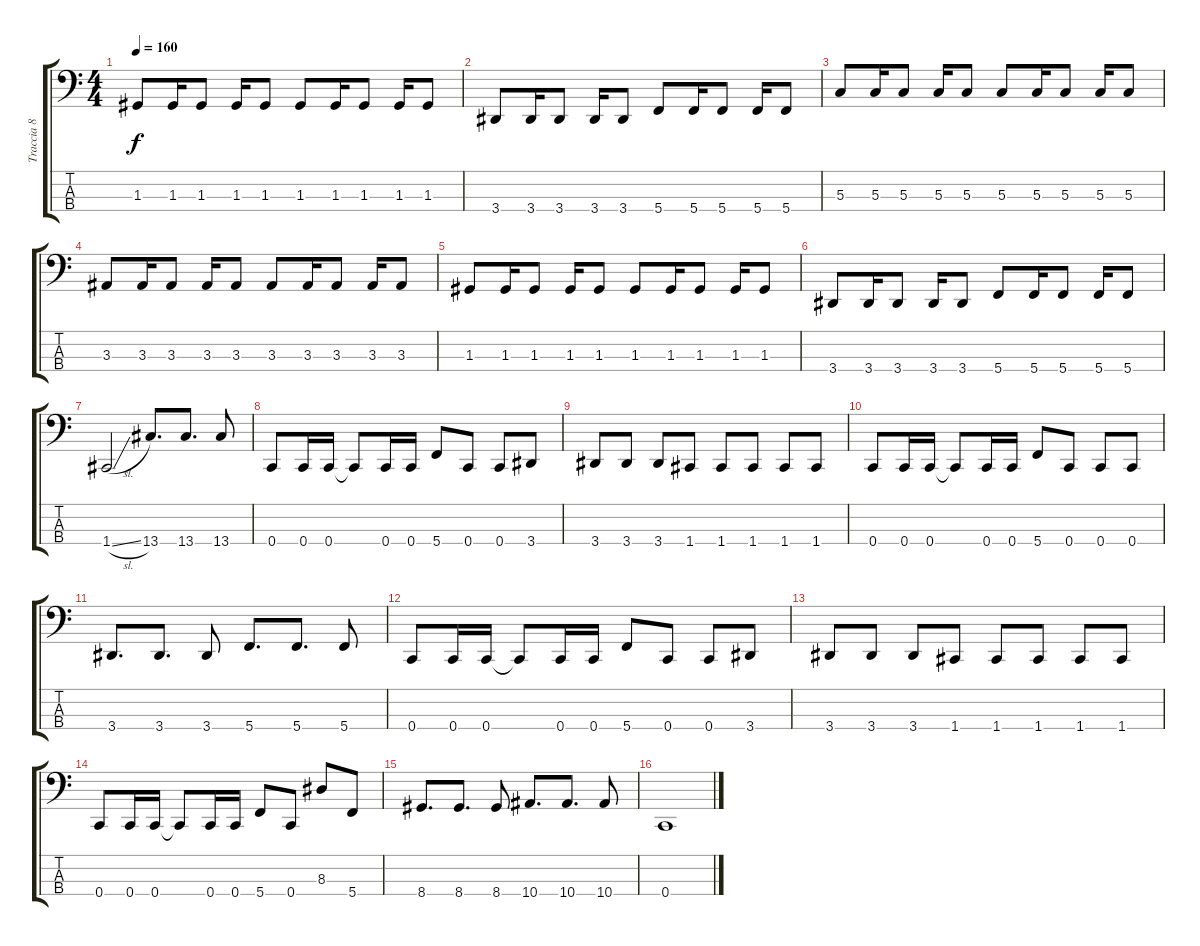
\track ("Traccia 8" "Traccia 8") {instrument electricbasspick}
\staff {score tabs}
\tuning (F2 C2 G1 C1) {hide}
\ts (4 4)
\tempo 160
\clef f4
\ks c
1.3.8{dy f} 1.3.16 1.3.8 1.3.16 1.3.8 1.3.8 1.3.16 1.3.8 1.3.16 1.3.8 |
3.4.8 3.4.16 3.4.8 3.4.16 3.4.8 5.4.8 5.4.16 5.4.8 5.4.16 5.4.8 |
5.3.8 5.3.16 5.3.8 5.3.16 5.3.8 5.3.8 5.3.16 5.3.8 5.3.16 5.3.8 |
3.3.8 3.3.16 3.3.8 3.3.16 3.3.8 3.3.8 3.3.16 3.3.8 3.3.16 3.3.8 |
1.3.8 1.3.16 1.3.8 1.3.16 1.3.8 1.3.8 1.3.16 1.3.8 1.3.16 1.3.8 |
3.4.8 3.4.16 3.4.8 3.4.16 3.4.8 5.4.8 5.4.16 5.4.8 5.4.16 5.4.8 |
1.4{sl}.2 13.4.8{d} 13.4.8{d} 13.4.8 |
0.4.8 0.4.16 0.4.16 0.4{t}.8 0.4.16 0.4.16 5.4.8 0.4.8 0.4.8 3.4.8 |
3.4.8 3.4.8 3.4.8 1.4.8 1.4.8 1.4.8 1.4.8 1.4.8 |
0.4.8 0.4.16 0.4.16 0.4{t}.8 0.4.16 0.4.16 5.4.8 0.4.8 0.4.8 0.4.8 |
3.4.8{d} 3.4.8{d} 3.4.8 5.4.8{d} 5.4.8{d} 5.4.8 |
0.4.8 0.4.16 0.4.16 0.4{t}.8 0.4.16 0.4.16 5.4.8 0.4.8 0.4.8 3.4.8 |
3.4.8 3.4.8 3.4.8 1.4.8 1.4.8 1.4.8 1.4.8 1.4.8 |
0.4.8 0.4.16 0.4.16 0.4{t}.8 0.4.16 0.4.16 5.4.8 0.4.8 8.3.8 5.4.8 |
8.4.8{d} 8.4.8{d} 8.4.8 10.4.8{d} 10.4.8{d} 10.4.8 |
0.4.1
